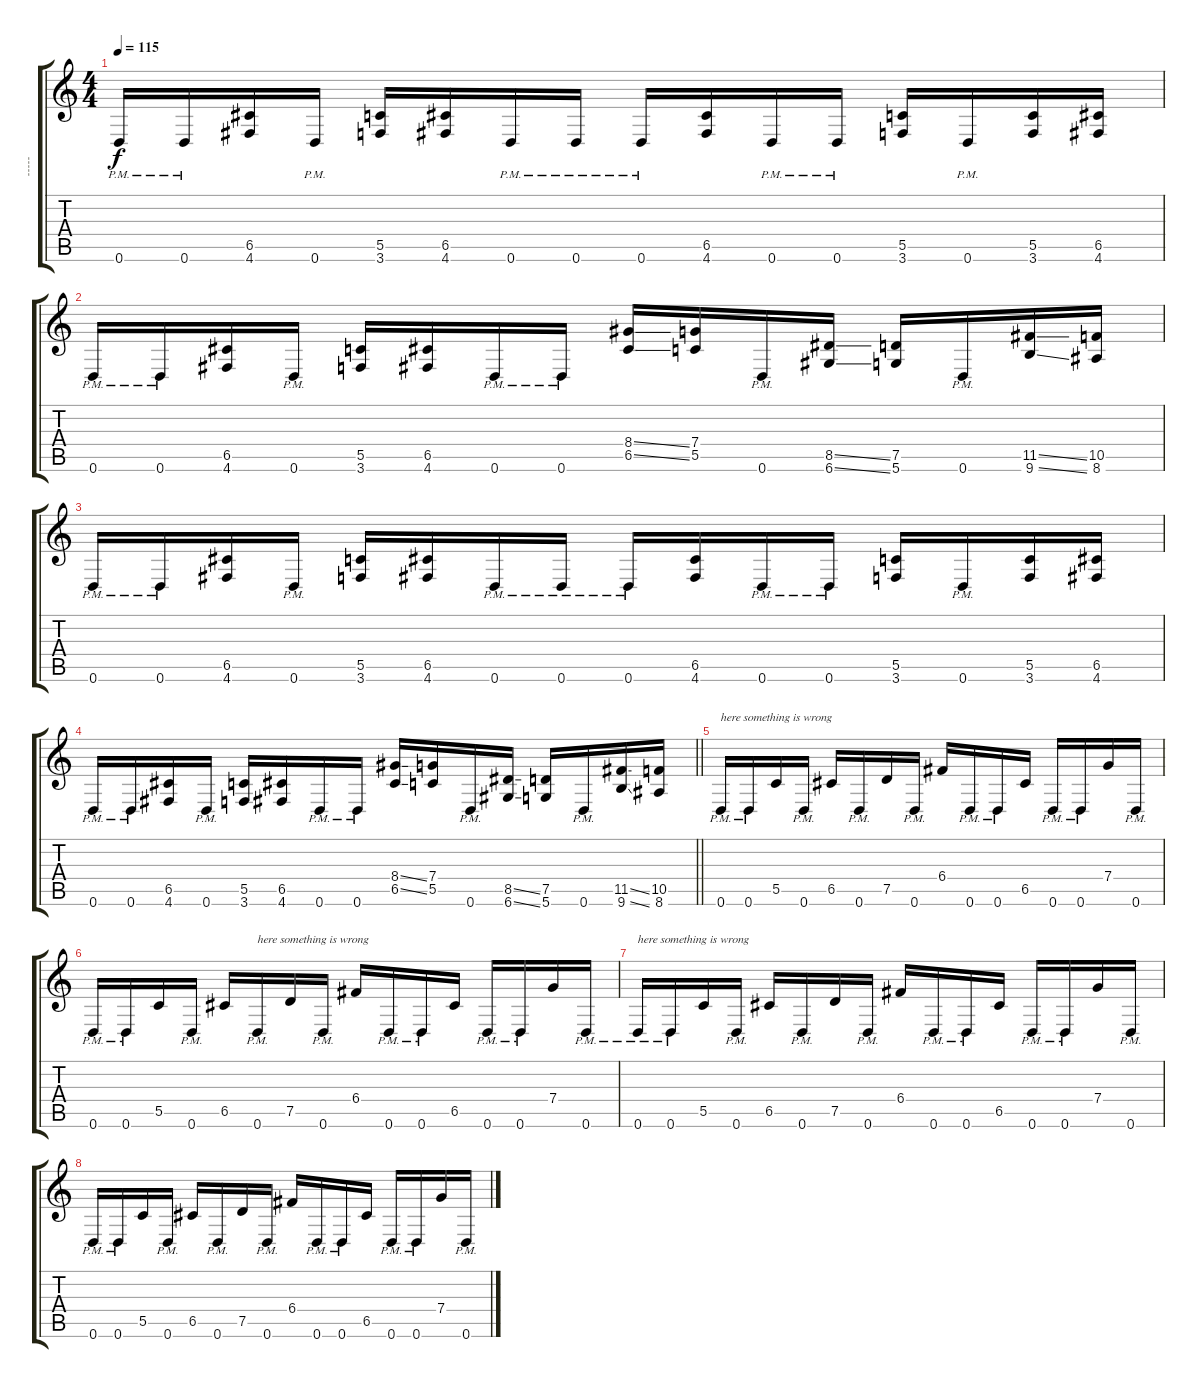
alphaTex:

\track ("-----" "-----") {instrument distortionguitar}
\staff {score tabs}
\tuning (D4 A3 F3 C3 G2 D2) {hide}
\ts (4 4)
\tempo 115
\clef g2
\ks c
0.6{pm}.16{dy f} 0.6{pm}.16 (6.5 4.6).16 0.6{pm}.16 (5.5 3.6).16 (6.5 4.6).16 0.6{pm}.16 0.6{pm}.16 0.6{pm}.16 (6.5 4.6).16 0.6{pm}.16 0.6{pm}.16 (5.5 3.6).16 0.6{pm}.16 (5.5 3.6).16 (6.5 4.6).16 |
0.6{pm}.16 0.6{pm}.16 (6.5 4.6).16 0.6{pm}.16 (5.5 3.6).16 (6.5 4.6).16 0.6{pm}.16 0.6{pm}.16 (8.4{ss} 6.5{ss}).16 (7.4 5.5).16 0.6{pm}.16 (8.5{ss} 6.6{ss}).16 (7.5 5.6).16 0.6{pm}.16 (11.5{ss} 9.6{ss}).16 (10.5 8.6).16 |
0.6{pm}.16 0.6{pm}.16 (6.5 4.6).16 0.6{pm}.16 (5.5 3.6).16 (6.5 4.6).16 0.6{pm}.16 0.6{pm}.16 0.6{pm}.16 (6.5 4.6).16 0.6{pm}.16 0.6{pm}.16 (5.5 3.6).16 0.6{pm}.16 (5.5 3.6).16 (6.5 4.6).16 |
\barLineRight lightlight
0.6{pm}.16 0.6{pm}.16 (6.5 4.6).16 0.6{pm}.16 (5.5 3.6).16 (6.5 4.6).16 0.6{pm}.16 0.6{pm}.16 (8.4{ss} 6.5{ss}).16 (7.4 5.5).16 0.6{pm}.16 (8.5{ss} 6.6{ss}).16 (7.5 5.6).16 0.6{pm}.16 (11.5{ss} 9.6{ss}).16 (10.5 8.6).16 |
\section ("" "")
0.6{pm}.16{txt "here something is wrong"} 0.6{pm}.16 5.5.16 0.6{pm}.16 6.5.16 0.6{pm}.16 7.5.16 0.6{pm}.16 6.4.16 0.6{pm}.16 0.6{pm}.16 6.5.16 0.6{pm}.16 0.6{pm}.16 7.4.16 0.6{pm}.16 |
0.6{pm}.16 0.6{pm}.16 5.5.16 0.6{pm}.16 6.5.16 0.6{pm}.16{txt "here something is wrong"} 7.5.16 0.6{pm}.16 6.4.16 0.6{pm}.16 0.6{pm}.16 6.5.16 0.6{pm}.16 0.6{pm}.16 7.4.16 0.6{pm}.16 |
0.6{pm}.16{txt "here something is wrong"} 0.6{pm}.16 5.5.16 0.6{pm}.16 6.5.16 0.6{pm}.16 7.5.16 0.6{pm}.16 6.4.16 0.6{pm}.16 0.6{pm}.16 6.5.16 0.6{pm}.16 0.6{pm}.16 7.4.16 0.6{pm}.16 |
0.6{pm}.16 0.6{pm}.16 5.5.16 0.6{pm}.16 6.5.16 0.6{pm}.16 7.5.16 0.6{pm}.16 6.4.16 0.6{pm}.16 0.6{pm}.16 6.5.16 0.6{pm}.16 0.6{pm}.16 7.4.16 0.6{pm}.16
